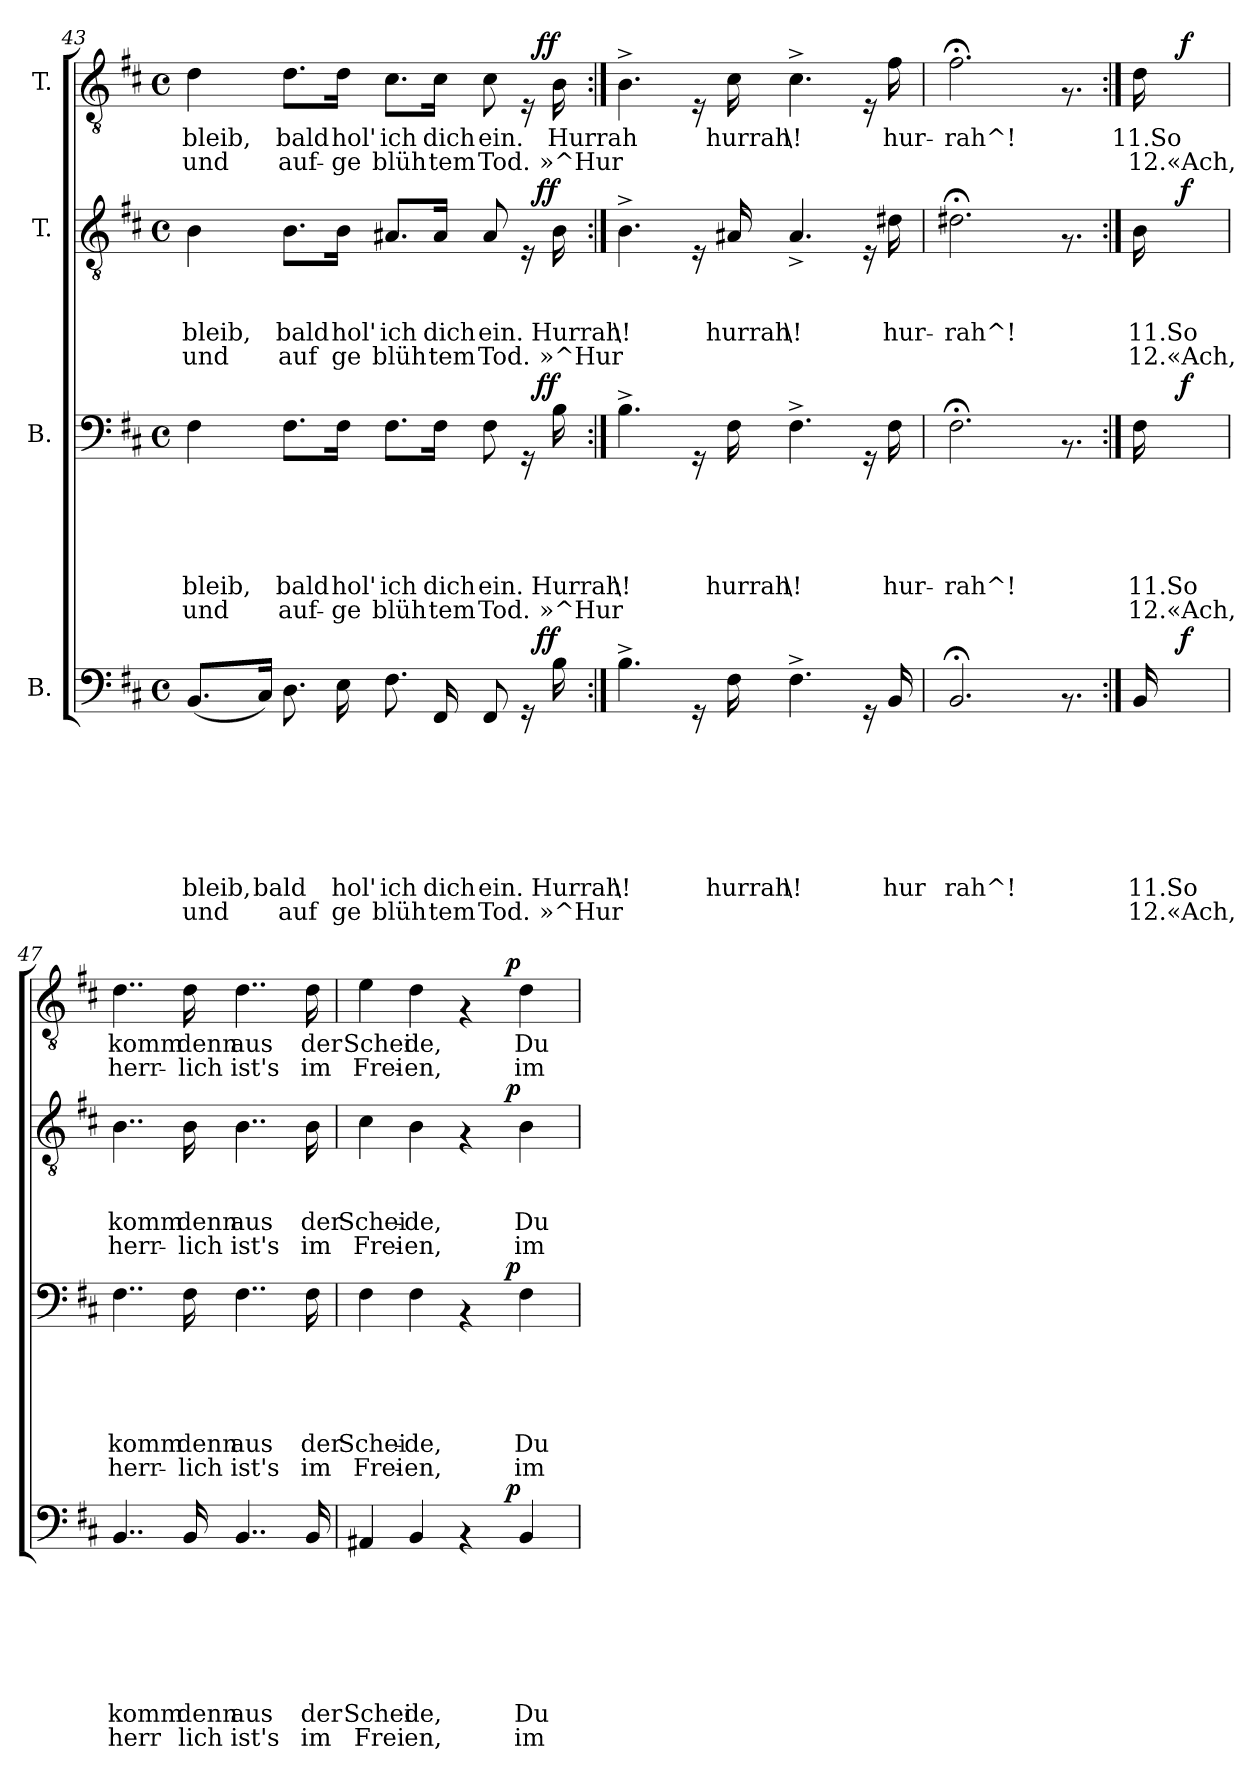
**kern	**text	**text	**text	**text	**text	**text	**text	**text	**dynam	**kern	**text	**text	**text	**text	**text	**text	**dynam	**kern	**text	**text	**text	**text	**dynam	**kern	**text	**text	**dynam
*part4	*part4	*part4	*part4	*part4	*part4	*part4	*part4	*part4	*part4	*part3	*part3	*part3	*part3	*part3	*part3	*part3	*part3	*part2	*part2	*part2	*part2	*part2	*part2	*part1	*part1	*part1	*part1
*staff4	*staff4	*staff4	*staff4	*staff4	*staff4	*staff4	*staff4	*staff4	*staff4	*staff3	*staff3	*staff3	*staff3	*staff3	*staff3	*staff3	*staff3	*staff2	*staff2	*staff2	*staff2	*staff2	*staff2	*staff1	*staff1	*staff1	*staff1
*I"B.	*	*	*	*	*	*	*	*	*	*I"B.	*	*	*	*	*	*	*	*I"T.	*	*	*	*	*	*I"T.	*	*	*
*clefF4	*	*	*	*	*	*	*	*	*	*clefF4	*	*	*	*	*	*	*	*clefGv2	*	*	*	*	*	*clefGv2	*	*	*
*k[f#c#]	*	*	*	*	*	*	*	*	*	*k[f#c#]	*	*	*	*	*	*	*	*k[f#c#]	*	*	*	*	*	*k[f#c#]	*	*	*
*D:	*	*	*	*	*	*	*	*	*	*D:	*	*	*	*	*	*	*	*D:	*	*	*	*	*	*D:	*	*	*
*M4/4	*	*	*	*	*	*	*	*	*	*M4/4	*	*	*	*	*	*	*	*M4/4	*	*	*	*	*	*M4/4	*	*	*
*met(c)	*	*	*	*	*	*	*	*	*	*met(c)	*	*	*	*	*	*	*	*met(c)	*	*	*	*	*	*met(c)	*	*	*
=43	=43	=43	=43	=43	=43	=43	=43	=43	=43	=43	=43	=43	=43	=43	=43	=43	=43	=43	=43	=43	=43	=43	=43	=43	=43	=43	=43
!	!	!	!	!	!	!	!LO:LY:b:rj	!LO:LY:b:rj	!	!	!	!	!	!	!LO:LY:b:rj	!LO:LY:b:rj	!	!	!	!	!LO:LY:b:rj	!LO:LY:b:rj	!	!	!LO:LY:b:rj	!LO:LY:b:rj	!
*^	*	*	*	*	*	*	*	*	*	*^	*	*	*	*	*	*	*	*^	*	*	*	*	*	*^	*	*	*
(<8.BB/L	2ryy	.	.	.	.	.	.	bleib,	und	.	4F#\	2ryy	.	.	.	.	bleib,	und	.	4B\	2ryy	.	.	bleib,	und	.	4d\	2ryy	bleib,	und	.
!	!	!	!	!	!	!	!	!LO:LY:b:rj	!	!	!	!	!	!	!	!	!	!	!	!	!	!	!	!	!	!	!	!	!	!	!
16C#/Jk)	.	.	.	.	.	.	.	bald	.	.	.	.	.	.	.	.	.	.	.	.	.	.	.	.	.	.	.	.	.	.	.
!	!	!	!	!	!	!	!	!	!LO:LY:b:rj	!	!	!	!	!	!	!	!LO:LY:b:rj	!LO:LY:b:rj	!	!	!	!	!	!LO:LY:b:rj	!LO:LY:b:rj	!	!	!	!LO:LY:b:rj	!LO:LY:b:rj	!
8.D\	.	.	.	.	.	.	.	.	auf	.	8.F#\L	.	.	.	.	.	bald	auf-	.	8.B\L	.	.	.	bald	auf	.	8.d\L	.	bald	auf-	.
!	!	!	!	!	!	!	!	!LO:LY:b:rj	!LO:LY:b:rj	!	!	!	!	!	!	!	!LO:LY:b:rj	!LO:LY:b:rj	!	!	!	!	!	!LO:LY:b:rj	!LO:LY:b:rj	!	!	!	!LO:LY:b:rj	!LO:LY:b:rj	!
16E\	.	.	.	.	.	.	.	hol'	ge	.	16F#\Jk	.	.	.	.	.	hol'	-ge	.	16B\Jk	.	.	.	hol'	ge	.	16d\Jk	.	hol'	-ge	.
!	!	!	!	!	!	!	!	!LO:LY:b:rj	!LO:LY:b:rj	!	!	!	!	!	!	!	!LO:LY:b:rj	!LO:LY:b:rj	!	!	!	!	!	!LO:LY:b:rj	!LO:LY:b:rj	!	!	!	!LO:LY:b:rj	!LO:LY:b:rj	!
8.F#\	4ryy	.	.	.	.	.	.	ich	blüh	.	8.F#\L	4ryy	.	.	.	.	ich	blüh	.	8.A#X/L	4ryy	.	.	ich	blüh	.	8.c#\L	4ryy	ich	blüh	.
!	!	!	!	!	!	!	!	!LO:LY:b:rj	!LO:LY:b:rj	!	!	!	!	!	!	!	!LO:LY:b:rj	!LO:LY:b:rj	!	!	!	!	!	!LO:LY:b:rj	!LO:LY:b:rj	!	!	!	!LO:LY:b:rj	!LO:LY:b:rj	!
16FF#/	.	.	.	.	.	.	.	dich	tem	.	16F#\Jk	.	.	.	.	.	dich	tem	.	16A#/Jk	.	.	.	dich	tem	.	16c#\Jk	.	dich	tem	.
!	!	!	!	!	!	!	!	!LO:LY:b:rj	!LO:LY:b:rj	!	!	!	!	!	!	!	!LO:LY:b:rj	!LO:LY:b:rj	!	!	!	!	!	!LO:LY:b:rj	!LO:LY:b:rj	!	!	!	!LO:LY:b:rj	!LO:LY:b:rj	!
8FF#/	8ryy	.	.	.	.	.	.	ein.	Tod.	.	8F#\	8ryy	.	.	.	.	ein.	Tod.	.	8A#/	8ryy	.	.	ein.	Tod.	.	8c#\	8ryy	ein.	Tod.	.
16rGG	32ryy	.	.	.	.	.	.	.	.	.	16rGG	32ryy	.	.	.	.	.	.	.	16rE	32ryy	.	.	.	.	.	16rE	32ryy	.	.	.
!	!	!	!	!	!	!	!	!	!	!LO:DY:a	!	!	!	!	!	!	!	!	!LO:DY:a	!	!	!	!	!	!	!LO:DY:a	!	!	!	!	!LO:DY:a
.	16.ryy	.	.	.	.	.	.	.	.	ff	.	16.ryy	.	.	.	.	.	.	ff	.	16.ryy	.	.	.	.	ff	.	16.ryy	.	.	ff
!	!	!	!	!	!	!	!	!LO:LY:b:rj	!LO:LY:b:rj	!	!	!	!	!	!	!	!LO:LY:b:rj	!LO:LY:b:rj	!	!	!	!	!	!LO:LY:b:rj	!LO:LY:b:rj	!	!	!	!LO:LY:b:rj	!LO:LY:b:rj	!
16B\	.	.	.	.	.	.	.	Hurrah	»^Hur	.	16B\	.	.	.	.	.	Hurrah	»^Hur	.	16B\	.	.	.	Hurrah	»^Hur	.	16B\	.	Hurrah	»^Hur	.
=44:|!	=44:|!	=44:|!	=44:|!	=44:|!	=44:|!	=44:|!	=44:|!	=44:|!	=44:|!	=44:|!	=44:|!	=44:|!	=44:|!	=44:|!	=44:|!	=44:|!	=44:|!	=44:|!	=44:|!	=44:|!	=44:|!	=44:|!	=44:|!	=44:|!	=44:|!	=44:|!	=44:|!	=44:|!	=44:|!	=44:|!	=44:|!
!	!	!	!	!	!	!	!	!LO:LY:b:rj	!	!	!	!	!	!	!	!	!LO:LY:b:rj	!	!	!	!	!	!	!LO:LY:b:rj	!	!	!	!	!	!	!
*v	*v	*	*	*	*	*	*	*	*	*	*	*	*	*	*	*	*	*	*	*v	*v	*	*	*	*	*	*v	*v	*	*	*
*	*	*	*	*	*	*	*	*	*	*v	*v	*	*	*	*	*	*	*	*	*	*	*	*	*	*	*	*	*
4.B^>\	.	.	.	.	.	.	\!	.	.	4.B^>\	.	.	.	.	\!	.	.	4.B^>\	.	.	\!	.	.	4.B^>\	.	.	.
16rGG	.	.	.	.	.	.	.	.	.	16rGG	.	.	.	.	.	.	.	16rE	.	.	.	.	.	16rE	.	.	.
!	!	!	!	!	!	!	!LO:LY:b:rj	!	!	!	!	!	!	!	!LO:LY:b:rj	!	!	!	!	!	!LO:LY:b:rj	!	!	!	!LO:LY:b:rj	!	!
16F#\	.	.	.	.	.	.	hurrah	.	.	16F#\	.	.	.	.	hurrah	.	.	16A#X/	.	.	hurrah	.	.	16c#\	hurrah	.	.
!	!	!	!	!	!	!	!LO:LY:b:rj	!	!	!	!	!	!	!	!LO:LY:b:rj	!	!	!	!	!	!LO:LY:b:rj	!	!	!	!LO:LY:b:rj	!	!
4.F#^>\	.	.	.	.	.	.	\!	.	.	4.F#^>\	.	.	.	.	\!	.	.	4.A#^</	.	.	\!	.	.	4.c#^>\	\!	.	.
16rGG	.	.	.	.	.	.	.	.	.	16rGG	.	.	.	.	.	.	.	16rE	.	.	.	.	.	16rE	.	.	.
!	!	!	!	!	!	!	!LO:LY:b:rj	!	!	!	!	!	!	!	!LO:LY:b:rj	!	!	!	!	!	!LO:LY:b:rj	!	!	!	!LO:LY:b:rj	!	!
16BB/	.	.	.	.	.	.	hur	.	.	16F#\	.	.	.	.	hur-	.	.	16d#X\	.	.	hur-	.	.	16f#\	hur-	.	.
=45!	=45!	=45!	=45!	=45!	=45!	=45!	=45!	=45!	=45!	=45!	=45!	=45!	=45!	=45!	=45!	=45!	=45!	=45!	=45!	=45!	=45!	=45!	=45!	=45!	=45!	=45!	=45!
!	!	!	!	!	!	!	!LO:LY:b:rj	!	!	!	!	!	!	!	!LO:LY:b:rj	!	!	!	!	!	!LO:LY:b:rj	!	!	!	!LO:LY:b:rj	!	!
2.BB;</	.	.	.	.	.	.	rah^!	.	.	2.F#;<\	.	.	.	.	-rah^!	.	.	2.d#X;<\	.	.	-rah^!	.	.	2.f#;<\	-rah^!	.	.
8.rAA	.	.	.	.	.	.	.	.	.	8.rAA	.	.	.	.	.	.	.	8.rF	.	.	.	.	.	8.rF	.	.	.
!!LO:PB:g=z
=46:|!	=46:|!	=46:|!	=46:|!	=46:|!	=46:|!	=46:|!	=46:|!	=46:|!	=46:|!	=46:|!	=46:|!	=46:|!	=46:|!	=46:|!	=46:|!	=46:|!	=46:|!	=46:|!	=46:|!	=46:|!	=46:|!	=46:|!	=46:|!	=46:|!	=46:|!	=46:|!	=46:|!
!	!	!	!	!	!	!	!LO:LY:b:rj	!LO:LY:b:rj	!	!	!	!	!	!	!LO:LY:b:rj	!LO:LY:b:rj	!	!	!	!	!LO:LY:b:rj	!LO:LY:b:rj	!	!	!LO:LY:b:rj	!LO:LY:b:rj	!
*^	*	*	*	*	*	*	*	*	*	*^	*	*	*	*	*	*	*	*^	*	*	*	*	*	*^	*	*	*
16BB/	32ryy	.	.	.	.	.	.	11.So	12.«Ach,	.	16F#\	32ryy	.	.	.	.	11.So	12.«Ach,	.	16B\	32ryy	.	.	11.So	12.«Ach,	.	16d\	32ryy	11.So	12.«Ach,	.
!	!	!	!	!	!	!	!	!	!	!LO:DY:a	!	!	!	!	!	!	!	!	!LO:DY:a	!	!	!	!	!	!	!LO:DY:a	!	!	!	!	!LO:DY:a
.	32ryy	.	.	.	.	.	.	.	.	f	.	32ryy	.	.	.	.	.	.	f	.	32ryy	.	.	.	.	f	.	32ryy	.	.	f
=47!	=47!	=47!	=47!	=47!	=47!	=47!	=47!	=47!	=47!	=47!	=47!	=47!	=47!	=47!	=47!	=47!	=47!	=47!	=47!	=47!	=47!	=47!	=47!	=47!	=47!	=47!	=47!	=47!	=47!	=47!	=47!
!	!	!	!	!	!	!	!	!LO:LY:b:rj	!LO:LY:b:rj	!	!	!	!	!	!	!	!LO:LY:b:rj	!LO:LY:b:rj	!	!	!	!	!	!LO:LY:b:rj	!LO:LY:b:rj	!	!	!	!LO:LY:b:rj	!LO:LY:b:rj	!
*v	*v	*	*	*	*	*	*	*	*	*	*	*	*	*	*	*	*	*	*	*v	*v	*	*	*	*	*	*v	*v	*	*	*
*	*	*	*	*	*	*	*	*	*	*v	*v	*	*	*	*	*	*	*	*	*	*	*	*	*	*	*	*	*
4..BB/	.	.	.	.	.	.	komm	herr	.	4..F#\	.	.	.	.	komm	herr-	.	4..B\	.	.	komm	herr-	.	4..d\	komm	herr-	.
!	!	!	!	!	!	!	!LO:LY:b:rj	!LO:LY:b:rj	!	!	!	!	!	!	!LO:LY:b:rj	!LO:LY:b:rj	!	!	!	!	!LO:LY:b:rj	!LO:LY:b:rj	!	!	!LO:LY:b:rj	!LO:LY:b:rj	!
16BB/	.	.	.	.	.	.	denn	lich	.	16F#\	.	.	.	.	denn	-lich	.	16B\	.	.	denn	-lich	.	16d\	denn	-lich	.
!	!	!	!	!	!	!	!LO:LY:b:rj	!LO:LY:b:rj	!	!	!	!	!	!	!LO:LY:b:rj	!LO:LY:b:rj	!	!	!	!	!LO:LY:b:rj	!LO:LY:b:rj	!	!	!LO:LY:b:rj	!LO:LY:b:rj	!
4..BB/	.	.	.	.	.	.	aus	ist's	.	4..F#\	.	.	.	.	aus	ist's	.	4..B\	.	.	aus	ist's	.	4..d\	aus	ist's	.
!	!	!	!	!	!	!	!LO:LY:b:rj	!LO:LY:b:rj	!	!	!	!	!	!	!LO:LY:b:rj	!LO:LY:b:rj	!	!	!	!	!LO:LY:b:rj	!LO:LY:b:rj	!	!	!LO:LY:b:rj	!LO:LY:b:rj	!
16BB/	.	.	.	.	.	.	der	im	.	16F#\	.	.	.	.	der	im	.	16B\	.	.	der	im	.	16d\	der	im	.
=48!	=48!	=48!	=48!	=48!	=48!	=48!	=48!	=48!	=48!	=48!	=48!	=48!	=48!	=48!	=48!	=48!	=48!	=48!	=48!	=48!	=48!	=48!	=48!	=48!	=48!	=48!	=48!
!	!	!	!	!	!	!	!LO:LY:b:rj	!LO:LY:b:rj	!	!	!	!	!	!	!LO:LY:b:rj	!LO:LY:b:rj	!	!	!	!	!LO:LY:b:rj	!LO:LY:b:rj	!	!	!LO:LY:b:rj	!LO:LY:b:rj	!
*^	*	*	*	*	*	*	*	*	*	*^	*	*	*	*	*	*	*	*^	*	*	*	*	*	*^	*	*	*
4AA#X/	2ryy	.	.	.	.	.	.	Schei	Frei	.	4F#\	2ryy	.	.	.	.	Schei-	Frei-	.	4c#\	2ryy	.	.	Schei-	Frei-	.	4e\	2ryy	Schei	Frei-	.
!	!	!	!	!	!	!	!	!LO:LY:b:rj	!LO:LY:b:rj	!	!	!	!	!	!	!	!LO:LY:b:rj	!LO:LY:b:rj	!	!	!	!	!	!LO:LY:b:rj	!LO:LY:b:rj	!	!	!	!LO:LY:b:rj	!LO:LY:b:rj	!
4BB/	.	.	.	.	.	.	.	de,	en,	.	4F#\	.	.	.	.	.	-de,	-en,	.	4B\	.	.	.	-de,	-en,	.	4d\	.	de,	-en,	.
4rAA	8..ryy	.	.	.	.	.	.	.	.	.	4rAA	8..ryy	.	.	.	.	.	.	.	4rF	8..ryy	.	.	.	.	.	4rF	8..ryy	.	.	.
!	!	!	!	!	!	!	!	!	!	!LO:DY:a	!	!	!	!	!	!	!	!	!LO:DY:a	!	!	!	!	!	!	!LO:DY:a	!	!	!	!	!LO:DY:a
.	4ryy	.	.	.	.	.	.	.	.	p	.	4ryy	.	.	.	.	.	.	p	.	4ryy	.	.	.	.	p	.	4ryy	.	.	p
!	!	!	!	!	!	!	!	!LO:LY:b:rj	!LO:LY:b:rj	!	!	!	!	!	!	!	!LO:LY:b:rj	!LO:LY:b:rj	!	!	!	!	!	!LO:LY:b:rj	!LO:LY:b:rj	!	!	!	!LO:LY:b:rj	!LO:LY:b:rj	!
4BB/	.	.	.	.	.	.	.	Du	im	.	4F#\	.	.	.	.	.	Du	im	.	4B\	.	.	.	Du	im	.	4d\	.	Du	im	.
.	32ryy	.	.	.	.	.	.	.	.	.	.	32ryy	.	.	.	.	.	.	.	.	32ryy	.	.	.	.	.	.	32ryy	.	.	.
*v	*v	*	*	*	*	*	*	*	*	*	*	*	*	*	*	*	*	*	*	*v	*v	*	*	*	*	*	*v	*v	*	*	*
*	*	*	*	*	*	*	*	*	*	*v	*v	*	*	*	*	*	*	*	*	*	*	*	*	*	*	*	*	*
=!	=!	=!	=!	=!	=!	=!	=!	=!	=!	=!	=!	=!	=!	=!	=!	=!	=!	=!	=!	=!	=!	=!	=!	=!	=!	=!	=!
*-	*-	*-	*-	*-	*-	*-	*-	*-	*-	*-	*-	*-	*-	*-	*-	*-	*-	*-	*-	*-	*-	*-	*-	*-	*-	*-	*-
